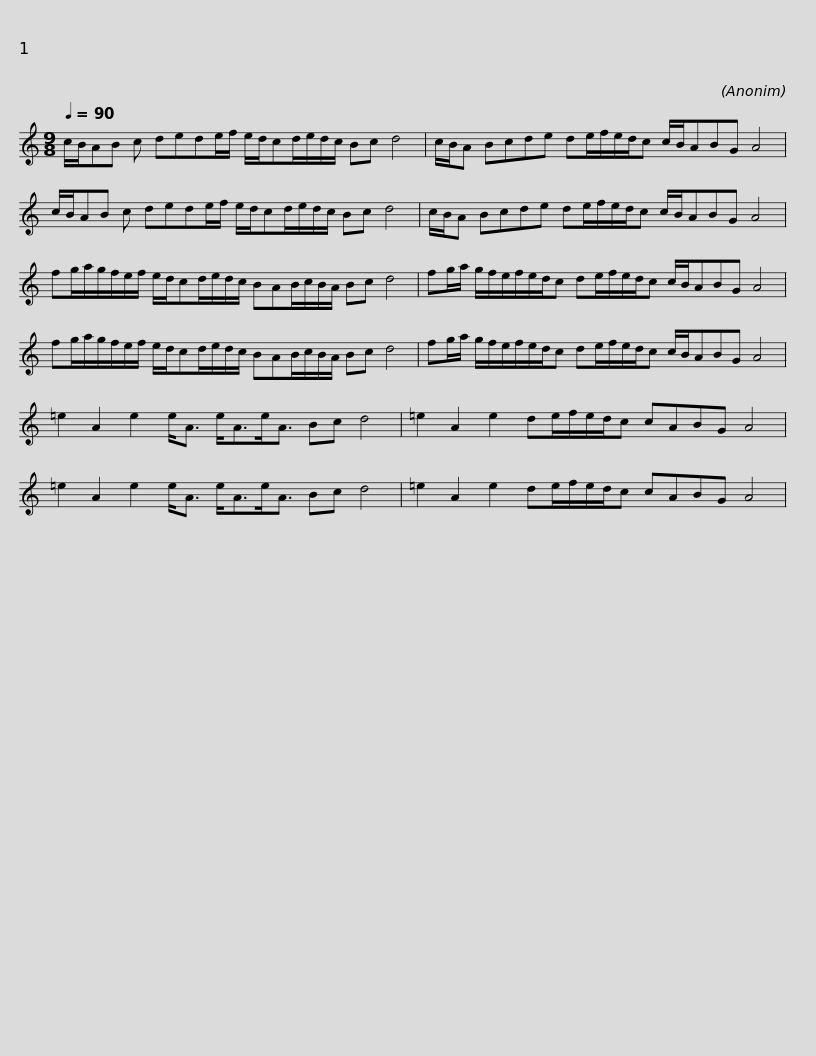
X:1
L:1/8
Q:1/4=90
M:9/8
I:linebreak $
K:C
V:1 treble
V:1
 c/B/AB c dede/f/ e/d/cd/e/d/c/ Bc d4 | c/B/A Bcde de/f/e/d/c c/B/ABG A4 |$ c/B/AB c dede/f/ e/d/cd/e/d/c/ Bc d4 | c/B/A Bcde de/f/e/d/c c/B/ABG A4 |$ fg/a/g/f/e/f/ e/d/cd/e/d/c/ BAB/c/B/A/ Bc d4 |$ %5
 fg/a/ g/f/e/f/e/d/c de/f/e/d/c c/B/ABG A4 |$ fg/a/g/f/e/f/ e/d/cd/e/d/c/ BAB/c/B/A/ Bc d4 |$ fg/a/ g/f/e/f/e/d/c de/f/e/d/c c/B/ABG A4 | =e2 A2 e2 e<A e<Ae<A Bc d4 |$ =e2 A2 e2 de/f/e/d/c cABG A4 | %10
 =e2 A2 e2 e<A e<Ae<A Bc d4 |$ =e2 A2 e2 de/f/e/d/c cABG A4 | %12
